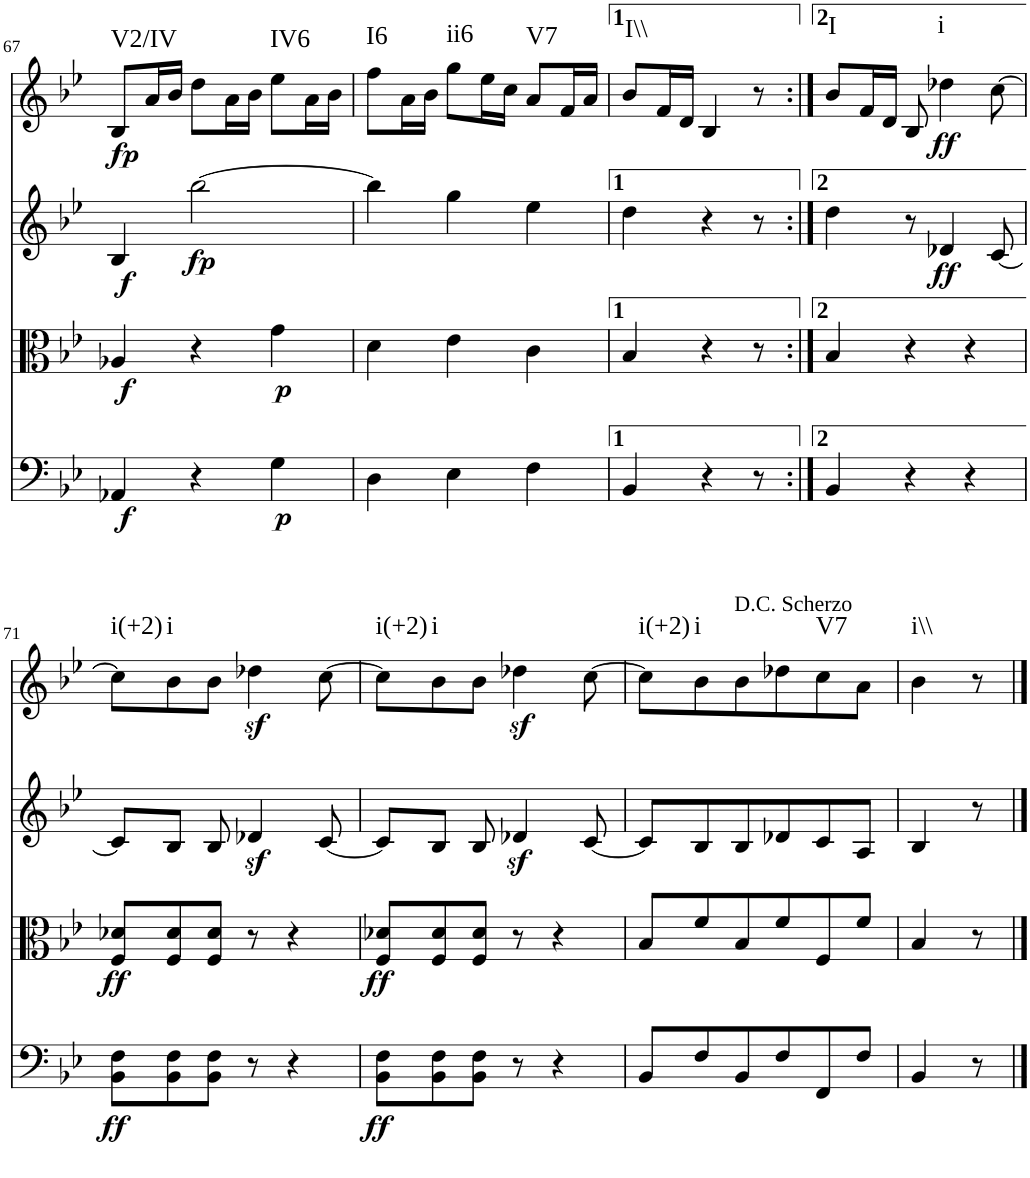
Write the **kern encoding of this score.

**kern	**dynam	**kern	**dynam	**kern	**dynam	**kern	**dynam	**harte
*part4	*part4	*part3	*part3	*part2	*part2	*part1	*part1	*part1
*staff4	*staff4	*staff3	*staff3	*staff2	*staff2	*staff1	*staff1	*
*I"Violoncello	*	*I"Viola	*	*I"Violin II	*	*I"Violin I	*	*
!!LO:PB:g=z
*clefF4	*	*clefC3	*	*clefG2	*	*clefG2	*	*
*k[b-e-]	*	*k[b-e-]	*	*k[b-e-]	*	*k[b-e-]	*	*
*B-:	*	*B-:	*	*B-:	*	*B-:	*	*
*M3/4	*	*M3/4	*	*M3/4	*	*M3/4	*	*
=67	=67	=67	=67	=67	=67	=67	=67	=67
!	!LO:DY:b	!	!LO:DY:b	!	!LO:DY:b	!	!LO:DY:b	!LO:H:kt=V2/IV
4AA-X/	f	4A-X/	f	4B-/	f	8B-/L	fp	N
.	.	.	.	.	.	16a/L	.	.
.	.	.	.	.	.	16b-/JJ	.	.
!	!	!	!	!	!LO:DY:b	!	!	!
4r	.	4r	.	[2bb-\	fp	8dd\L	.	.
.	.	.	.	.	.	16a\L	.	.
.	.	.	.	.	.	16b-\JJ	.	.
!	!LO:DY:b	!	!LO:DY:b	!	!	!	!	!LO:H:kt=IV6
4G\	p	4g\	p	.	.	8ee-\L	.	N
.	.	.	.	.	.	16a\L	.	.
.	.	.	.	.	.	16b-\JJ	.	.
=68	=68	=68	=68	=68	=68	=68	=68	=68
!	!	!	!	!	!	!	!	!LO:H:kt=I6
4D\	.	4d\	.	4bb-\]	.	8ff\L	.	N
.	.	.	.	.	.	16a\L	.	.
.	.	.	.	.	.	16b-\JJ	.	.
!	!	!	!	!	!	!	!	!LO:H:kt=ii6
4E-\	.	4e-\	.	4gg\	.	8gg\L	.	N
.	.	.	.	.	.	16ee-\L	.	.
.	.	.	.	.	.	16cc\JJ	.	.
!	!	!	!	!	!	!	!	!LO:H:kt=V7
4F\	.	4c\	.	4ee-\	.	8a/L	.	N
.	.	.	.	.	.	16f/L	.	.
.	.	.	.	.	.	16a/JJ	.	.
=69	=69	=69	=69	=69	=69	=69	=69	=69
!	!	!	!	!	!	!	!	!LO:H:kt=I\\
4BB-/	.	4B-/	.	4dd\	.	8b-/L	.	N
.	.	.	.	.	.	16f/L	.	.
.	.	.	.	.	.	16d/JJ	.	.
4r	.	4r	.	4r	.	4B-/	.	.
8r	.	8r	.	8r	.	8r	.	.
=70:|!	=70:|!	=70:|!	=70:|!	=70:|!	=70:|!	=70:|!	=70:|!	=70:|!
!	!	!	!	!	!	!	!	!LO:H:kt=I
4BB-/	.	4B-/	.	4dd\	.	8b-/L	.	N
.	.	.	.	.	.	16f/L	.	.
.	.	.	.	.	.	16d/JJ	.	.
4r	.	4r	.	8r	.	8B-/	.	.
!	!	!	!	!	!LO:DY:b	!	!LO:DY:b	!LO:H:kt=i
.	.	.	.	4d-X/	ff	4dd-X\	ff	N
4r	.	4r	.	.	.	.	.	.
.	.	.	.	[8c/	.	[8cc\	.	.
!!LO:LB:g=z
=71	=71	=71	=71	=71	=71	=71	=71	=71
!	!LO:DY:b	!	!LO:DY:b	!	!	!	!	!LO:H:kt=i(+2)
8BB-\ 8F\L	ff	8F/ 8d-X/L	ff	8c/L]	.	8cc\L]	.	N
!	!	!	!	!	!	!	!	!LO:H:kt=i
8BB-\ 8F\	.	8F/ 8d-/	.	8B-/J	.	8b-\	.	N
8BB-\ 8F\J	.	8F/ 8d-/J	.	8B-/	.	8b-\J	.	.
8r	.	8r	.	4d-Xz</	.	4dd-Xz<\	.	.
4r	.	4r	.	.	.	.	.	.
.	.	.	.	[8c/	.	[8cc\	.	.
=72	=72	=72	=72	=72	=72	=72	=72	=72
!	!LO:DY:b	!	!LO:DY:b	!	!	!	!	!LO:H:kt=i(+2)
8BB-\ 8F\L	ff	8F/ 8d-X/L	ff	8c/L]	.	8cc\L]	.	N
!	!	!	!	!	!	!	!	!LO:H:kt=i
8BB-\ 8F\	.	8F/ 8d-/	.	8B-/J	.	8b-\	.	N
8BB-\ 8F\J	.	8F/ 8d-/J	.	8B-/	.	8b-\J	.	.
8r	.	8r	.	4d-Xz</	.	4dd-Xz<\	.	.
4r	.	4r	.	.	.	.	.	.
.	.	.	.	[8c/	.	[8cc\	.	.
=73	=73	=73	=73	=73	=73	=73	=73	=73
!	!	!	!	!	!	!	!	!LO:H:kt=i(+2)
8BB-/L	.	8B-/L	.	8c/L]	.	8cc\L]	.	N
!	!	!	!	!	!	!	!	!LO:H:kt=i
8F/	.	8f/	.	8B-/	.	8b-\	.	N
!	!	!	!	!	!	!LO:TX:a:t=D.C. Scherzo	!	!
8BB-/	.	8B-/	.	8B-/	.	8b-\	.	.
8F/	.	8f/	.	8d-X/	.	8dd-X\	.	.
!	!	!	!	!	!	!	!	!LO:H:kt=V7
8FF/	.	8F/	.	8c/	.	8cc\	.	N
8F/J	.	8f/J	.	8A/J	.	8a\J	.	.
=74	=74	=74	=74	=74	=74	=74	=74	=74
!	!	!	!	!	!	!	!	!LO:H:kt=i\\
4BB-/	.	4B-/	.	4B-/	.	4b-\	.	N
8r	.	8r	.	8r	.	8r	.	.
==	==	==	==	==	==	==	==	==
*-	*-	*-	*-	*-	*-	*-	*-	*-
